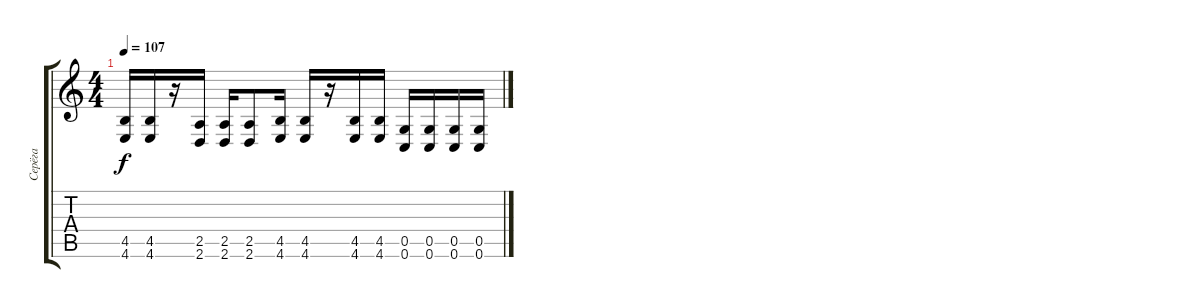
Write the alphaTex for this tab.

\track ("Серёга" "Серёга") {instrument distortionguitar}
\staff {score tabs}
\tuning (D4 A3 F3 C3 G2 C2) {hide}
\ts (4 4)
\tempo 107
\clef g2
\ks c
(4.5 4.6).16{dy f} (4.5 4.6).16 r.16 (2.5 2.6).16 (2.5 2.6).16 (2.5 2.6).8 (4.5 4.6).16 (4.5 4.6).16 r.16 (4.5 4.6).16 (4.5 4.6).16 (0.5 0.6).16 (0.5 0.6).16 (0.5 0.6).16 (0.5 0.6).16
